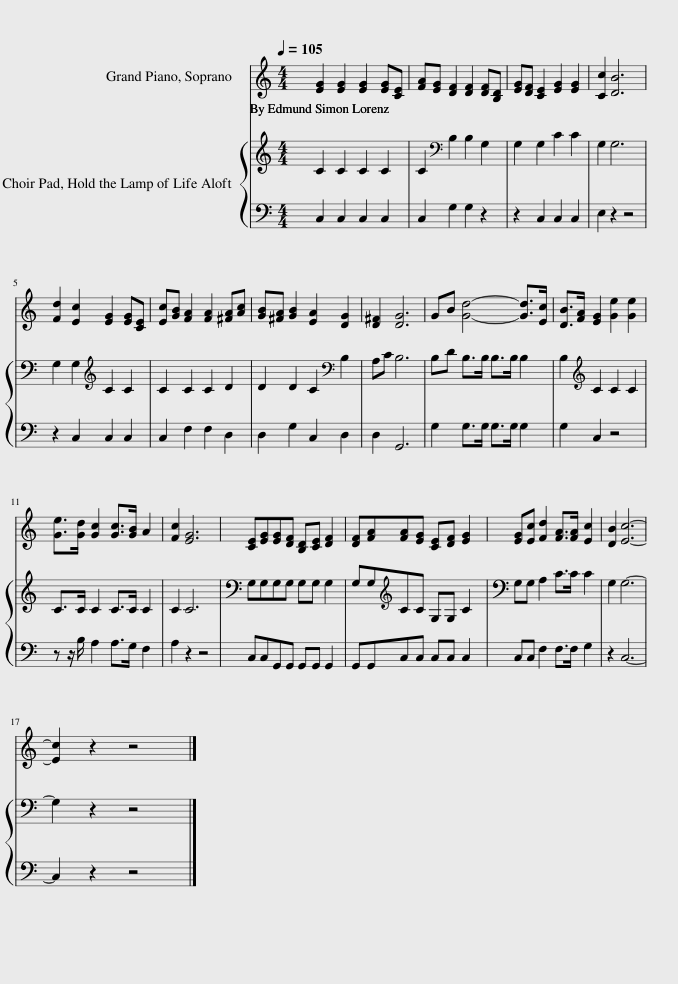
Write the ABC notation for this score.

X:1
%%score 1 { 2 | 3 }
L:1/8
Q:1/4=105
M:4/4
I:linebreak $
K:C
V:1 treble
V:2 treble
V:3 bass
V:1
 [EG]2 [EG]2 [EG]2 [EG][CE] | [FA][EG] [DF]2 [DF]2 [DF][B,D] | [EG][DF] [CE]2 [EG]2 [EG]2 | [Cc]2 [DB]6 |$ [Fd]2 [Ec]2 [EG]2 [EG][CE] | %5
 [Ec][GB] [FA]2 [FA]2 [^FA][Ac] | [GB][^FA] [GB]2 [EA]2 [DG]2 | [D^F]2 [DG]6 | GB [Gd]4- [Gd]>[Ec] | [DB]>[FA] [EG]2 [Ge]2 [Ge]2 |$ %10
 [Ge]>[Gd] [Gc]2 [Gc]>[GB] A2 | [Fc]2 [EG]6 | [CE][EG][EG][DF] [B,D][CE] [DF]2 | [DF][FA][FA][EG] [CE][DF] [EG]2 | [EG][Ec] [Fd]2 [FA]>[FA] [Ec]2 | %15
 [DB]2 [Ec]6- |$ [Ec]2 z2 z4 |] %17
V:2
 C2 C2 C2 C2 | C2[K:bass] B,2 B,2 G,2 | G,2 G,2 C2 C2 | G,2 G,6 |$ G,2 G,2[K:treble] C2 C2 | %5
 C2 C2 C2 D2 | D2 D2 C2[K:bass] B,2 | A,C B,6 | B,D B,>B, B,>B, B,2 | B,2[K:treble] C2 C2 C2 |$ %10
 C>C C2 C>C C2 | C2 C6 | G,G,G,G, G,G, G,2 | G,G,[K:treble]CC G,G, C2 | G,G, A,2 C>C C2 | %15
 G,2 G,6- |$ G,2 z2 z4 |] %17
V:3
 C,2 C,2 C,2 C,2 | C,2 G,2 G,2 z2 | z2 C,2 C,2 C,2 | E,2 z2 z4 |$ z2 C,2 C,2 C,2 | %5
 C,2 F,2 F,2 D,2 | D,2 G,2 C,2 D,2 | D,2 G,,6 | G,2 G,>G, G,>G, G,2 | G,2 C,2 z4 |$ %10
 z z/ B,/ A,2 A,>G, F,2 | A,2 z2 z4 | C,C,G,,G,, G,,G,, G,,2 | G,,G,,C,C, C,C, C,2 | C,C, F,2 F,>F, G,2 | %15
 z2 C,6- |$ C,2 z2 z4 |] %17
